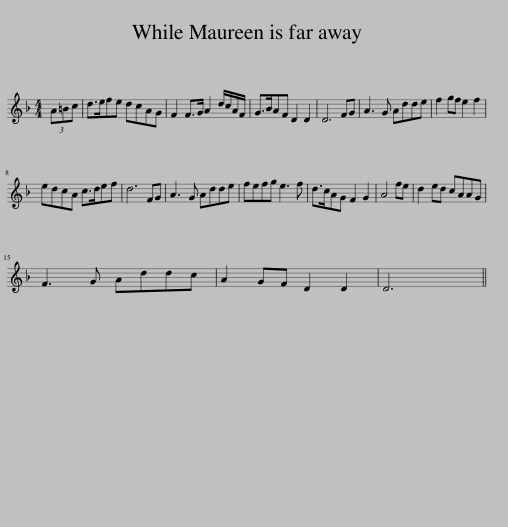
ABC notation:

X:1
L:1/8
M:4/4
I:linebreak $
K:Dmin
V:1 treble
V:1
 (3A=Bc | d>efe dcAG | F2 F>G A2 d/c/A/F/ | G>BAF D2 D2 | D6 FG | %5
 A3 G Adde | f2 gf e2 f2 |$ edcA c>def | d6 FG | A3 G Adde | %10
 fefg e3 f | d>cAG F2 G2 | A4 fe | d2 ed cAAG |$ F3 G Addc | %15
 A2 GF D2 D2 | D6 || %17
